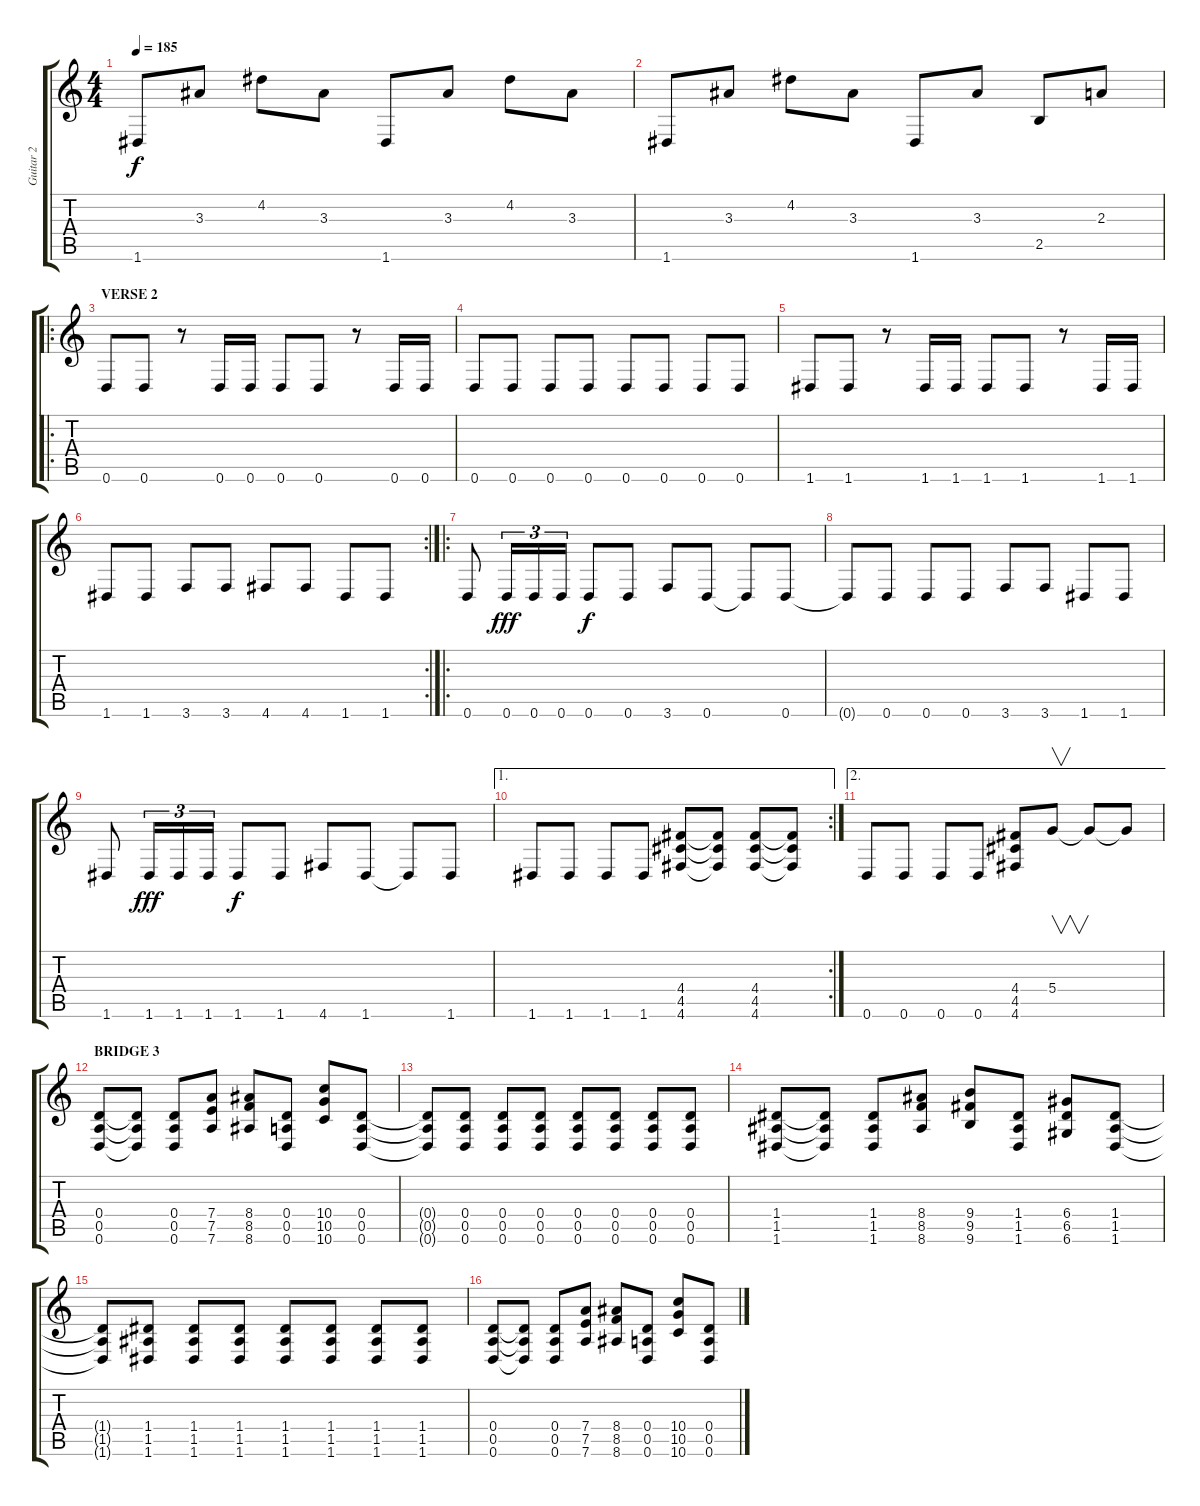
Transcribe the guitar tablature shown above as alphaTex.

\track ("Guitar 2" "Guitar 2") {instrument distortionguitar}
\staff {score tabs}
\tuning (E4 B3 G3 D3 A2 D2) {hide}
\ts (4 4)
\tempo 185
\clef g2
\ks c
1.6.8{dy f} 3.3.8 4.2.8 3.3.8 1.6.8 3.3.8 4.2.8 3.3.8 |
1.6.8 3.3.8 4.2.8 3.3.8 1.6.8 3.3.8 2.5.8 2.3.8 |
\ro
\section ("" "VERSE 2")
0.6.8{instrument distortionguitar} 0.6.8 r.8 0.6.16 0.6.16 0.6.8 0.6.8 r.8 0.6.16 0.6.16 |
0.6.8 0.6.8 0.6.8 0.6.8 0.6.8 0.6.8 0.6.8 0.6.8 |
1.6.8 1.6.8 r.8 1.6.16 1.6.16 1.6.8 1.6.8 r.8 1.6.16 1.6.16 |
\rc 2
1.6.8 1.6.8 3.6.8 3.6.8 4.6.8 4.6.8 1.6.8 1.6.8 |
\ro
0.6.8 0.6.16{tu (3 2) dy fff} 0.6.16{tu (3 2)} 0.6.16{tu (3 2)} 0.6.8{dy f} 0.6.8 3.6.8 0.6.8 0.6{t}.8 0.6.8 |
0.6{t}.8 0.6.8 0.6.8 0.6.8 3.6.8 3.6.8 1.6.8 1.6.8 |
1.6.8 1.6.16{tu (3 2) dy fff} 1.6.16{tu (3 2)} 1.6.16{tu (3 2)} 1.6.8{dy f} 1.6.8 4.6.8 1.6.8 1.6{t}.8 1.6.8 |
\ae 1
\rc 2
1.6.8 1.6.8 1.6.8 1.6.8 (4.4 4.5 4.6).8 (4.4{t} 4.5{t} 4.6{t}).8 (4.4 4.5 4.6).8 (4.4{t} 4.5{t} 4.6{t}).8 |
\ae 2
0.6.8 0.6.8 0.6.8 0.6.8 (4.4 4.5 4.6).8 5.4.8{v instrument guitarharmonics} 5.4{t}.8 5.4{t}.8 |
\section ("" "BRIDGE 3")
(0.4 0.5 0.6).8{instrument distortionguitar} (0.4{t} 0.5{t} 0.6{t}).8 (0.4 0.5 0.6).8 (7.4 7.5 7.6).8 (8.4 8.5 8.6).8 (0.4 0.5 0.6).8 (10.4 10.5 10.6).8 (0.4 0.5 0.6).8 |
(0.4{t} 0.5{t} 0.6{t}).8 (0.4 0.5 0.6).8 (0.4 0.5 0.6).8 (0.4 0.5 0.6).8 (0.4 0.5 0.6).8 (0.4 0.5 0.6).8 (0.4 0.5 0.6).8 (0.4 0.5 0.6).8 |
(1.4 1.5 1.6).8 (1.4{t} 1.5{t} 1.6{t}).8 (1.4 1.5 1.6).8 (8.4 8.5 8.6).8 (9.4 9.5 9.6).8 (1.4 1.5 1.6).8 (6.4 6.5 6.6).8 (1.4 1.5 1.6).8 |
(1.4{t} 1.5{t} 1.6{t}).8 (1.4 1.5 1.6).8 (1.4 1.5 1.6).8 (1.4 1.5 1.6).8 (1.4 1.5 1.6).8 (1.4 1.5 1.6).8 (1.4 1.5 1.6).8 (1.4 1.5 1.6).8 |
(0.4 0.5 0.6).8 (0.4{t} 0.5{t} 0.6{t}).8 (0.4 0.5 0.6).8 (7.4 7.5 7.6).8 (8.4 8.5 8.6).8 (0.4 0.5 0.6).8 (10.4 10.5 10.6).8 (0.4 0.5 0.6).8
